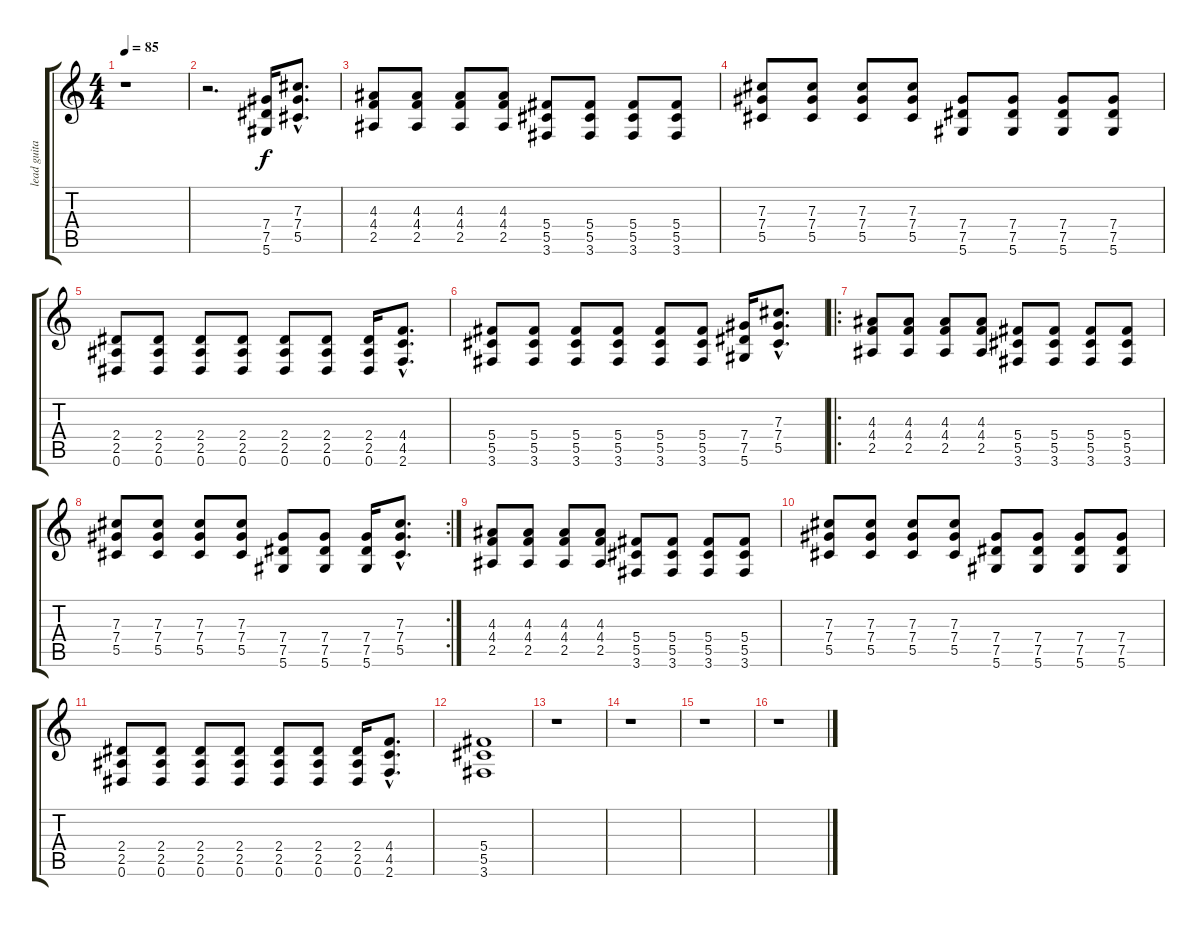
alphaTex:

\track ("lead guitar" "lead guita") {instrument distortionguitar}
\staff {score tabs}
\tuning (Eb4 Bb3 Gb3 Db3 Ab2 Eb2) {hide}
\ts (4 4)
\tempo 85
\clef g2
\ks c
r.1{dy f} |
r.2{d} (7.4 7.5 5.6).16 (7.3{hac} 7.4{hac} 5.5{hac}).8{d} |
(4.3 4.4 2.5).8 (4.3 4.4 2.5).8 (4.3 4.4 2.5).8 (4.3 4.4 2.5).8 (5.4 5.5 3.6).8 (5.4 5.5 3.6).8 (5.4 5.5 3.6).8 (5.4 5.5 3.6).8 |
(7.3 7.4 5.5).8 (7.3 7.4 5.5).8 (7.3 7.4 5.5).8 (7.3 7.4 5.5).8 (7.4 7.5 5.6).8 (7.4 7.5 5.6).8 (7.4 7.5 5.6).8 (7.4 7.5 5.6).8 |
(2.4 2.5 0.6).8 (2.4 2.5 0.6).8 (2.4 2.5 0.6).8 (2.4 2.5 0.6).8 (2.4 2.5 0.6).8 (2.4 2.5 0.6).8 (2.4 2.5 0.6).16 (4.4{hac} 4.5{hac} 2.6{hac}).8{d} |
(5.4 5.5 3.6).8 (5.4 5.5 3.6).8 (5.4 5.5 3.6).8 (5.4 5.5 3.6).8 (5.4 5.5 3.6).8 (5.4 5.5 3.6).8 (7.4 7.5 5.6).16 (7.3{hac} 7.4{hac} 5.5{hac}).8{d} |
\ro
(4.3 4.4 2.5).8 (4.3 4.4 2.5).8 (4.3 4.4 2.5).8 (4.3 4.4 2.5).8 (5.4 5.5 3.6).8 (5.4 5.5 3.6).8 (5.4 5.5 3.6).8 (5.4 5.5 3.6).8 |
\rc 2
(7.3 7.4 5.5).8 (7.3 7.4 5.5).8 (7.3 7.4 5.5).8 (7.3 7.4 5.5).8 (7.4 7.5 5.6).8 (7.4 7.5 5.6).8 (7.4 7.5 5.6).16 (7.3{hac} 7.4{hac} 5.5{hac}).8{d} |
(4.3 4.4 2.5).8 (4.3 4.4 2.5).8 (4.3 4.4 2.5).8 (4.3 4.4 2.5).8 (5.4 5.5 3.6).8 (5.4 5.5 3.6).8 (5.4 5.5 3.6).8 (5.4 5.5 3.6).8 |
(7.3 7.4 5.5).8 (7.3 7.4 5.5).8 (7.3 7.4 5.5).8 (7.3 7.4 5.5).8 (7.4 7.5 5.6).8 (7.4 7.5 5.6).8 (7.4 7.5 5.6).8 (7.4 7.5 5.6).8 |
(2.4 2.5 0.6).8 (2.4 2.5 0.6).8 (2.4 2.5 0.6).8 (2.4 2.5 0.6).8 (2.4 2.5 0.6).8 (2.4 2.5 0.6).8 (2.4 2.5 0.6).16 (4.4{hac} 4.5{hac} 2.6{hac}).8{d} |
(5.4 5.5 3.6).1 |
r.1 |
r.1 |
r.1 |
r.1
